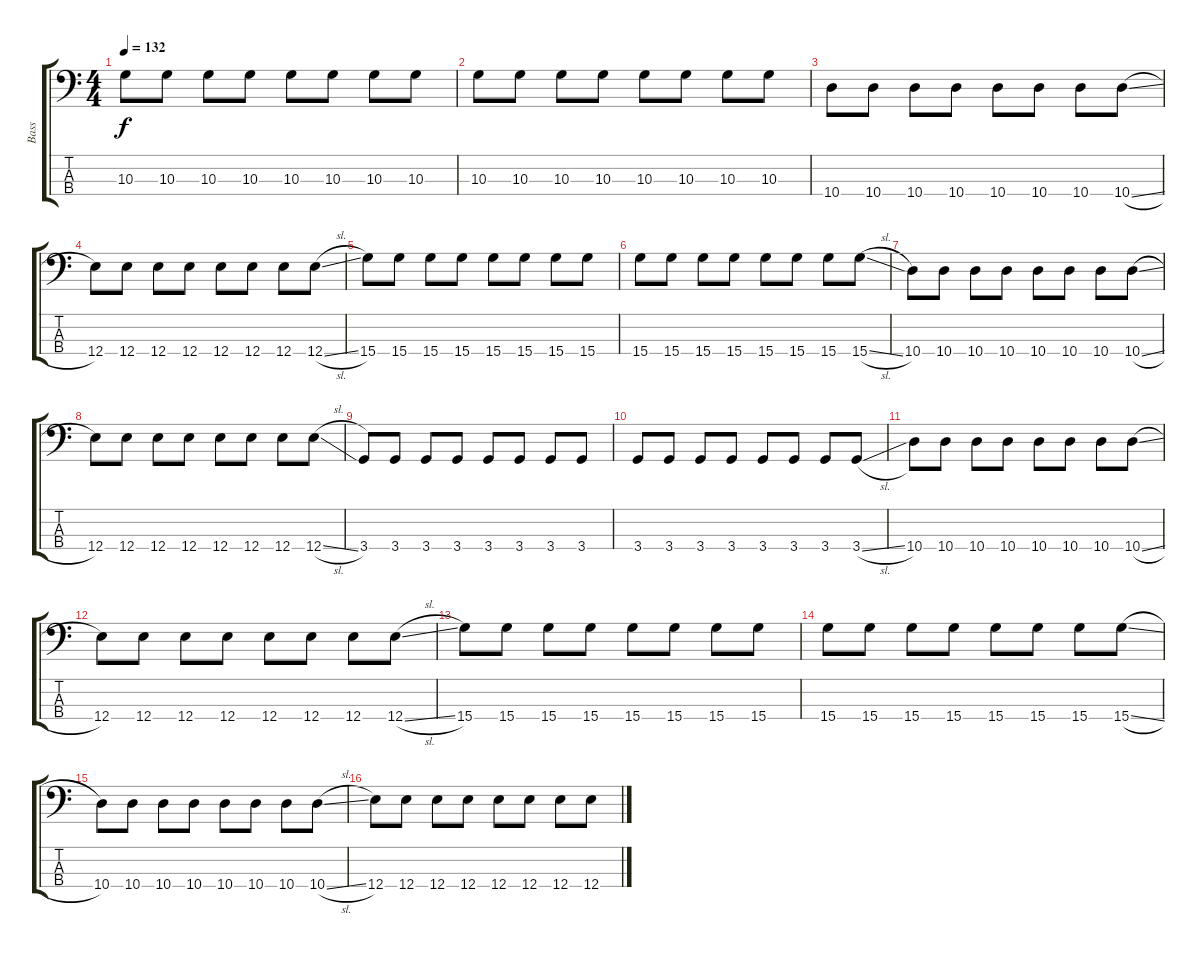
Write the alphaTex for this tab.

\track ("Bass" "Bass") {instrument electricbassfinger}
\staff {score tabs}
\tuning (G2 D2 A1 E1) {hide}
\ts (4 4)
\tempo 132
\clef f4
\ks c
10.3.8{dy f} 10.3.8 10.3.8 10.3.8 10.3.8 10.3.8 10.3.8 10.3.8 |
10.3.8 10.3.8 10.3.8 10.3.8 10.3.8 10.3.8 10.3.8 10.3.8 |
10.4.8 10.4.8 10.4.8 10.4.8 10.4.8 10.4.8 10.4.8 10.4{sl}.8 |
12.4.8 12.4.8 12.4.8 12.4.8 12.4.8 12.4.8 12.4.8 12.4{sl}.8 |
15.4.8 15.4.8 15.4.8 15.4.8 15.4.8 15.4.8 15.4.8 15.4.8 |
15.4.8 15.4.8 15.4.8 15.4.8 15.4.8 15.4.8 15.4.8 15.4{sl}.8 |
10.4.8 10.4.8 10.4.8 10.4.8 10.4.8 10.4.8 10.4.8 10.4{sl}.8 |
12.4.8 12.4.8 12.4.8 12.4.8 12.4.8 12.4.8 12.4.8 12.4{sl}.8 |
3.4.8 3.4.8 3.4.8 3.4.8 3.4.8 3.4.8 3.4.8 3.4.8 |
3.4.8 3.4.8 3.4.8 3.4.8 3.4.8 3.4.8 3.4.8 3.4{sl}.8 |
10.4.8 10.4.8 10.4.8 10.4.8 10.4.8 10.4.8 10.4.8 10.4{sl}.8 |
12.4.8 12.4.8 12.4.8 12.4.8 12.4.8 12.4.8 12.4.8 12.4{sl}.8 |
15.4.8 15.4.8 15.4.8 15.4.8 15.4.8 15.4.8 15.4.8 15.4.8 |
15.4.8 15.4.8 15.4.8 15.4.8 15.4.8 15.4.8 15.4.8 15.4{sl}.8 |
10.4.8 10.4.8 10.4.8 10.4.8 10.4.8 10.4.8 10.4.8 10.4{sl}.8 |
12.4.8 12.4.8 12.4.8 12.4.8 12.4.8 12.4.8 12.4.8 12.4.8
